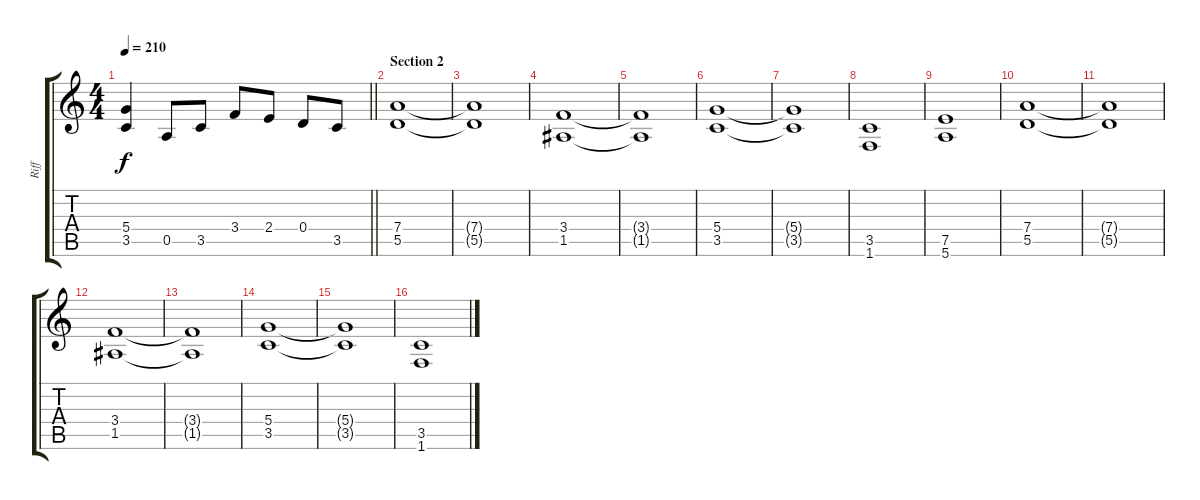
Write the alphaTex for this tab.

\track ("Riff" "Riff") {instrument overdrivenguitar}
\staff {score tabs}
\tuning (E4 B3 G3 D3 A2 E2) {hide}
\ts (4 4)
\tempo 210
\clef g2
\barLineRight lightlight
\ks c
(5.4 3.5).4{dy f} 0.5.8 3.5.8 3.4.8 2.4.8 0.4.8 3.5.8 |
\section ("" "Section 2")
(7.4 5.5).1 |
(7.4{t} 5.5{t}).1 |
(3.4 1.5).1 |
(3.4{t} 1.5{t}).1 |
(5.4 3.5).1 |
(5.4{t} 3.5{t}).1 |
(3.5 1.6).1 |
(7.5 5.6).1 |
(7.4 5.5).1 |
(7.4{t} 5.5{t}).1 |
(3.4 1.5).1 |
(3.4{t} 1.5{t}).1 |
(5.4 3.5).1 |
(5.4{t} 3.5{t}).1 |
(3.5 1.6).1
